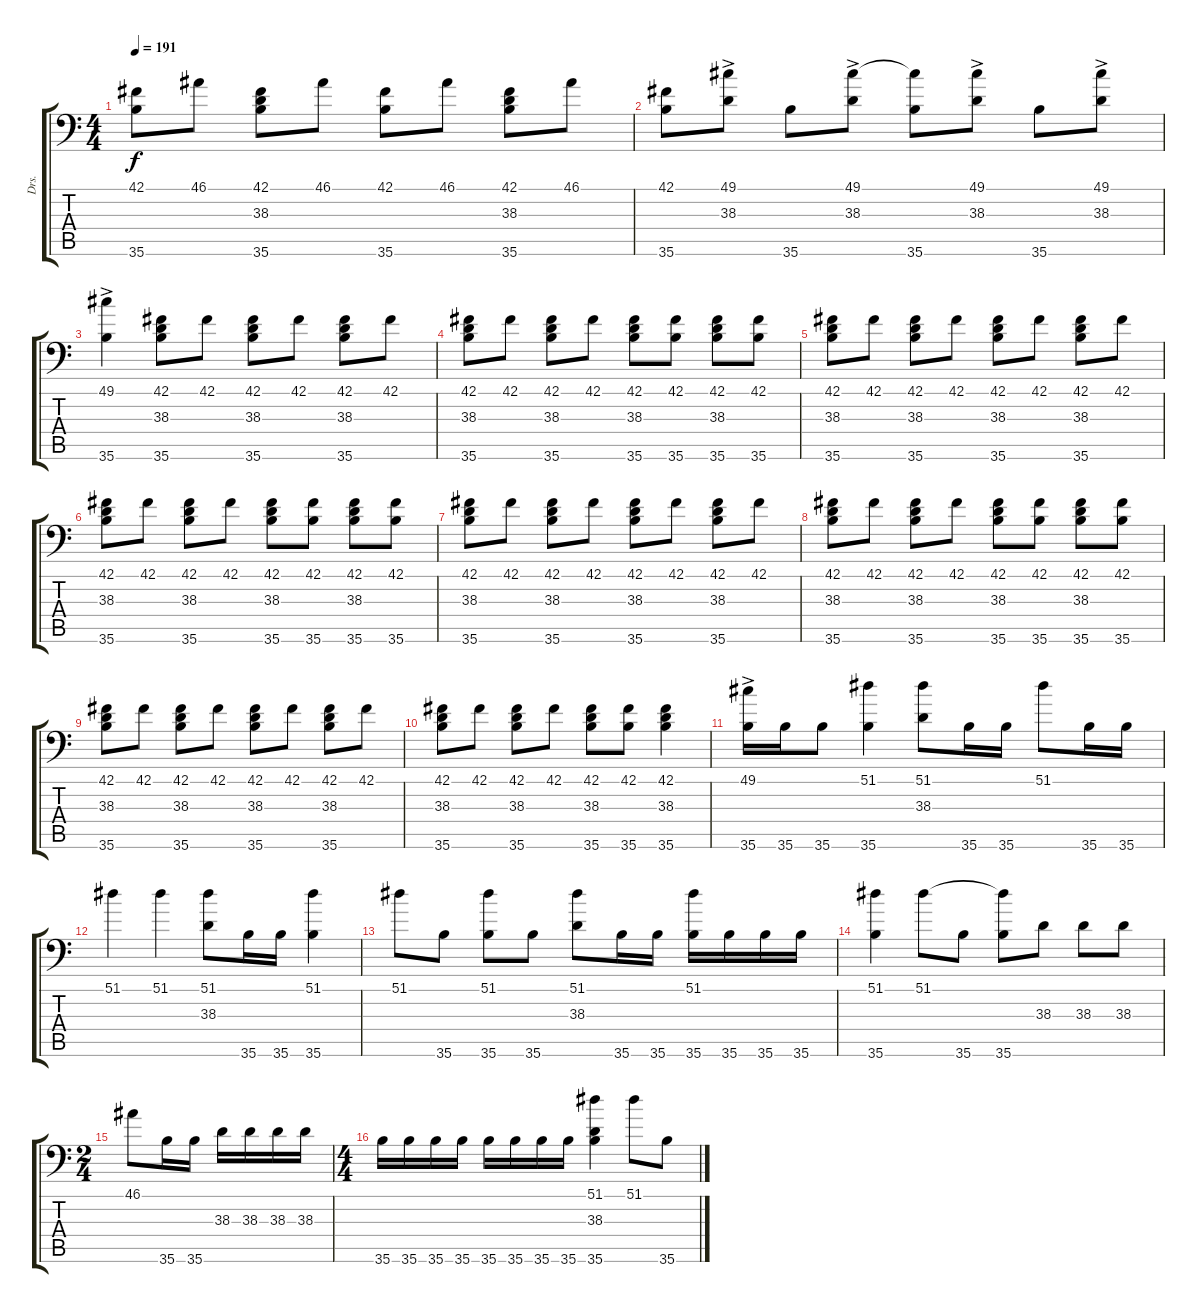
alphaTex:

\track ("Drs." "Drs.") {instrument acousticgrandpiano}
\staff {score tabs}
\tuning (C-1 C-1 C-1 C-1 C-1 C-1) {hide}
\ts (4 4)
\tempo 191
\clef f4
\ks c
(42.1 35.6).8{dy f} 46.1.8 (42.1 38.3 35.6).8 46.1.8 (42.1 35.6).8 46.1.8 (42.1 38.3 35.6).8 46.1.8 |
(42.1 35.6).8 (49.1{ac} 38.3).8 35.6.8 (49.1{ac} 38.3).8 (49.1{t} 35.6).8 (49.1{ac} 38.3).8 35.6.8 (49.1{ac} 38.3).8 |
(49.1{ac} 35.6).4 (42.1 38.3 35.6).8 42.1.8 (42.1 38.3 35.6).8 42.1.8 (42.1 38.3 35.6).8 42.1.8 |
(42.1 38.3 35.6).8 42.1.8 (42.1 38.3 35.6).8 42.1.8 (42.1 38.3 35.6).8 (42.1 35.6).8 (42.1 38.3 35.6).8 (42.1 35.6).8 |
(42.1 38.3 35.6).8 42.1.8 (42.1 38.3 35.6).8 42.1.8 (42.1 38.3 35.6).8 42.1.8 (42.1 38.3 35.6).8 42.1.8 |
(42.1 38.3 35.6).8 42.1.8 (42.1 38.3 35.6).8 42.1.8 (42.1 38.3 35.6).8 (42.1 35.6).8 (42.1 38.3 35.6).8 (42.1 35.6).8 |
(42.1 38.3 35.6).8 42.1.8 (42.1 38.3 35.6).8 42.1.8 (42.1 38.3 35.6).8 42.1.8 (42.1 38.3 35.6).8 42.1.8 |
(42.1 38.3 35.6).8 42.1.8 (42.1 38.3 35.6).8 42.1.8 (42.1 38.3 35.6).8 (42.1 35.6).8 (42.1 38.3 35.6).8 (42.1 35.6).8 |
(42.1 38.3 35.6).8 42.1.8 (42.1 38.3 35.6).8 42.1.8 (42.1 38.3 35.6).8 42.1.8 (42.1 38.3 35.6).8 42.1.8 |
(42.1 38.3 35.6).8 42.1.8 (42.1 38.3 35.6).8 42.1.8 (42.1 38.3 35.6).8 (42.1 35.6).8 (42.1 38.3 35.6).4 |
(49.1{ac} 35.6).16 35.6.16 35.6.8 (51.1 35.6).4 (51.1 38.3).8 35.6.16 35.6.16 51.1.8 35.6.16 35.6.16 |
51.1.4 51.1.4 (51.1 38.3).8 35.6.16 35.6.16 (51.1 35.6).4 |
51.1.8 35.6.8 (51.1 35.6).8 35.6.8 (51.1 38.3).8 35.6.16 35.6.16 (51.1 35.6).16 35.6.16 35.6.16 35.6.16 |
(51.1 35.6).4 51.1.8 35.6.8 (51.1{t} 35.6).8 38.3.8 38.3.8 38.3.8 |
\ts (2 4)
46.1.8 35.6.16 35.6.16 38.3.16 38.3.16 38.3.16 38.3.16 |
\ts (4 4)
35.6.16 35.6.16 35.6.16 35.6.16 35.6.16 35.6.16 35.6.16 35.6.16 (51.1 38.3 35.6).4 51.1.8 35.6.8
